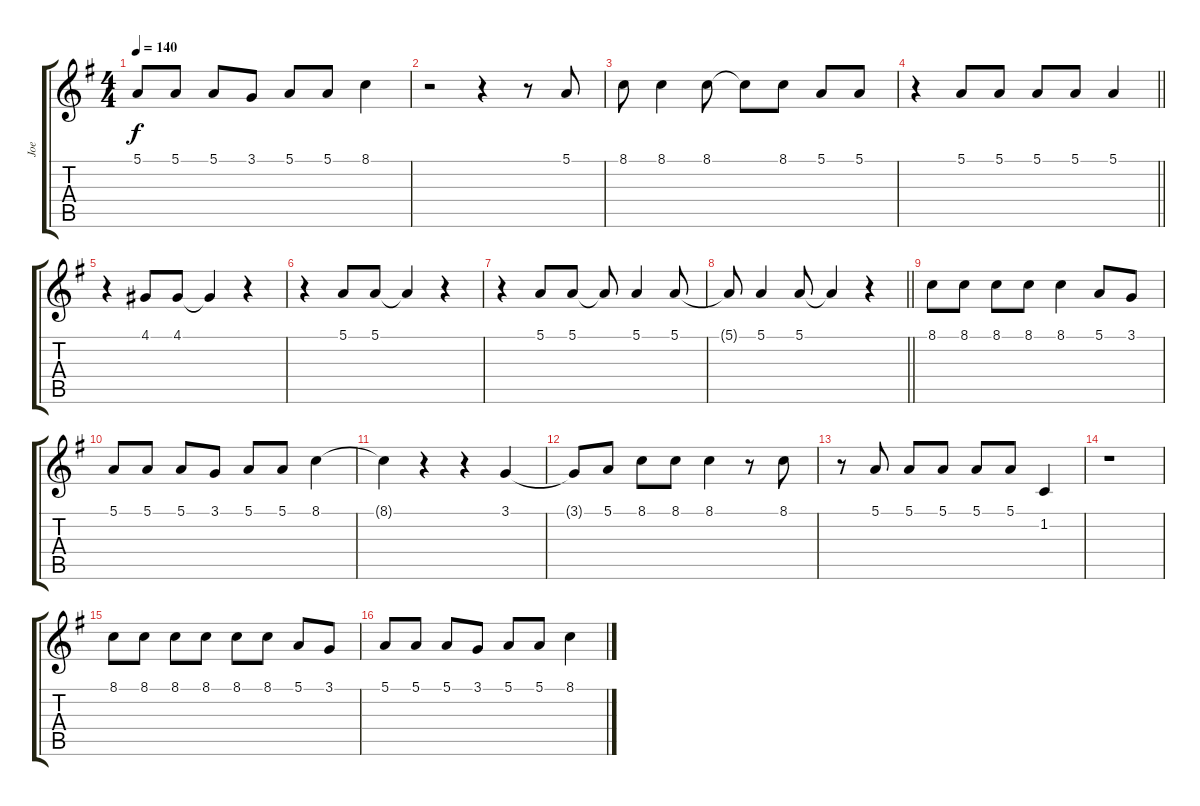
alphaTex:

\track ("Joe" "Joe") {instrument lead1square}
\staff {score tabs}
\tuning (E4 B3 G3 D3 A2 E2) {hide}
\ts (4 4)
\tempo 140
\clef g2
\ks g
5.1.8{dy f} 5.1.8 5.1.8 3.1.8 5.1.8 5.1.8 8.1.4 |
r.2 r.4 r.8 5.1.8 |
8.1.8 8.1.4 8.1.8 8.1{t}.8 8.1.8 5.1.8 5.1.8 |
\barLineRight lightlight
r.4 5.1.8 5.1.8 5.1.8 5.1.8 5.1.4 |
r.4 4.1.8 4.1.8 4.1{t}.4 r.4 |
r.4 5.1.8 5.1.8 5.1{t}.4 r.4 |
r.4 5.1.8 5.1.8 5.1{t}.8 5.1.4 5.1.8 |
\barLineRight lightlight
5.1{t}.8 5.1.4 5.1.8 5.1{t}.4 r.4 |
8.1.8 8.1.8 8.1.8 8.1.8 8.1.4 5.1.8 3.1.8 |
5.1.8 5.1.8 5.1.8 3.1.8 5.1.8 5.1.8 8.1.4 |
8.1{t}.4 r.4 r.4 3.1.4 |
3.1{t}.8 5.1.8 8.1.8 8.1.8 8.1.4 r.8 8.1.8 |
r.8 5.1.8 5.1.8 5.1.8 5.1.8 5.1.8 1.2.4 |
r.1 |
8.1.8 8.1.8 8.1.8 8.1.8 8.1.8 8.1.8 5.1.8 3.1.8 |
5.1.8 5.1.8 5.1.8 3.1.8 5.1.8 5.1.8 8.1.4
